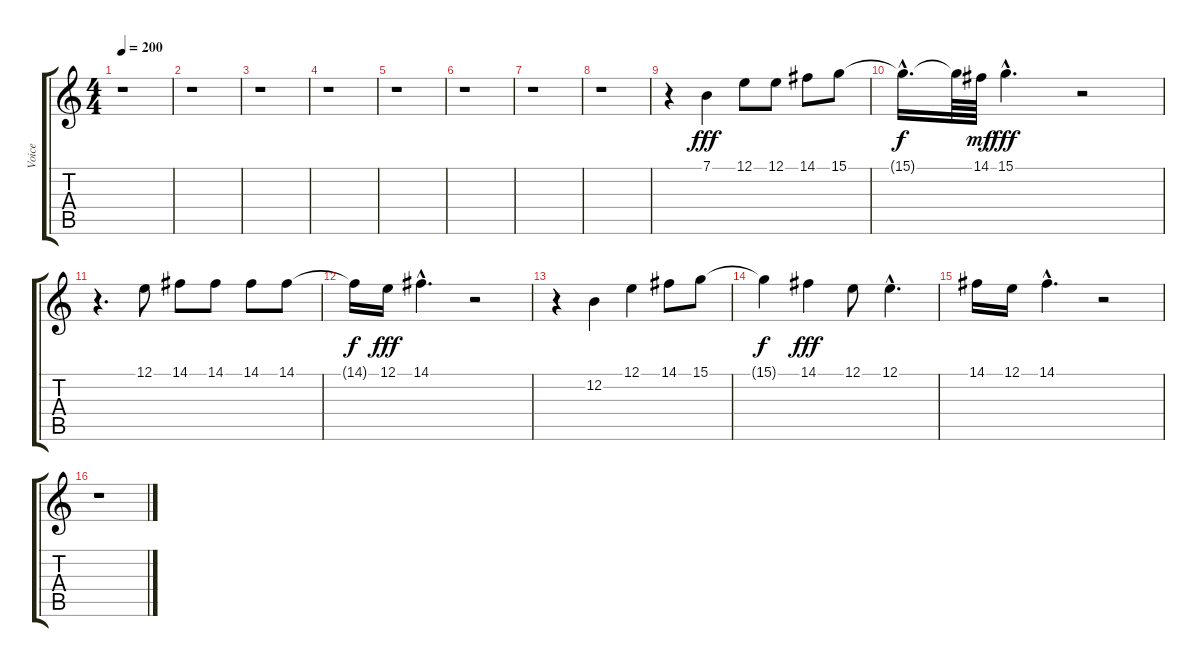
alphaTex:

\track ("Voice" "Voice") {instrument lead2sawtooth}
\staff {score tabs}
\tuning (E4 B3 G3 D3 A2 E2) {hide}
\ts (4 4)
\tempo 200
\clef g2
\ks c
r.1{dy f} |
r.1 |
r.1 |
r.1 |
r.1 |
r.1 |
r.1 |
r.1 |
r.4 7.1.4{dy fff} 12.1.8 12.1.8 14.1.8 15.1.8 |
15.1{hac t}.16{d dy f} 15.1{t}.64 14.1.64{dy mf} 15.1{hac}.4{d dy fff} r.2 |
r.4{d} 12.1.8 14.1.8 14.1.8 14.1.8 14.1.8 |
14.1{t}.16{dy f} 12.1.16{dy fff} 14.1{hac}.4{d} r.2 |
r.4 12.2.4 12.1.4 14.1.8 15.1.8 |
15.1{t}.4{dy f} 14.1.4{dy fff} 12.1.8 12.1{hac}.4{d} |
14.1.16 12.1.16 14.1{hac}.4{d} r.2 |
r.1
